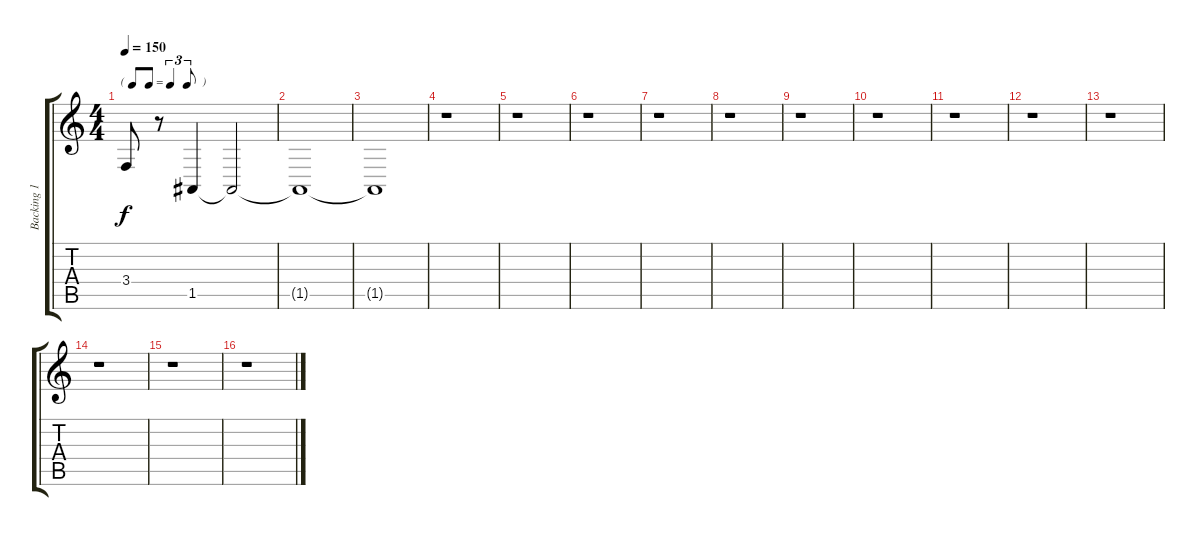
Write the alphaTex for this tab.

\track ("Backing 1" "Backing 1") {instrument brasssection}
\staff {score tabs}
\tuning (E4 B3 G3 D3 A2 E2) {hide}
\ts (4 4)
\tf triplet8th
\tempo 150
\clef g2
\ks c
3.4{t}.8{dy f} r.8 1.5.4 1.5{t}.2 |
1.5{t}.1 |
1.5{t}.1 |
r.1 |
r.1 |
r.1 |
r.1 |
r.1 |
r.1 |
r.1 |
r.1 |
r.1 |
r.1 |
r.1 |
r.1 |
r.1
